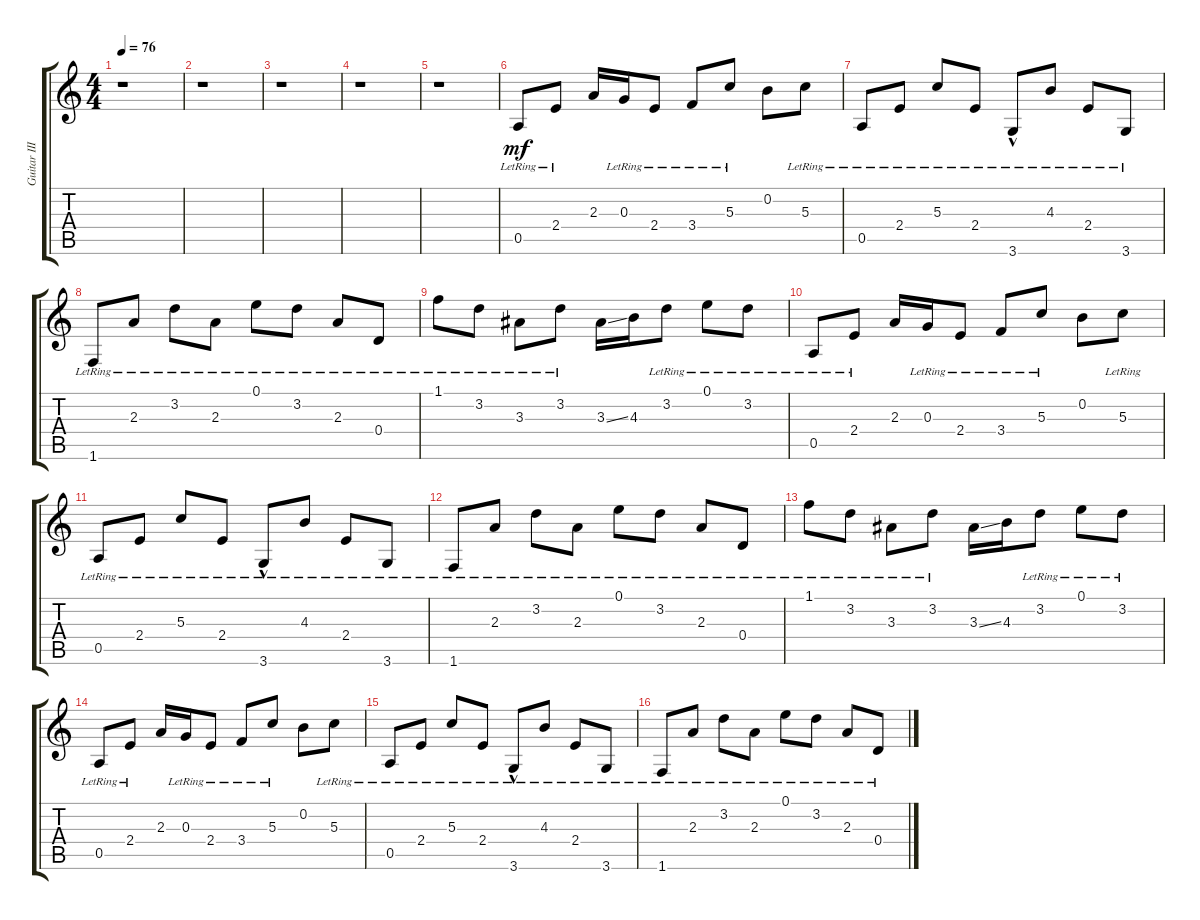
\track ("Guitar III" "Guitar III") {instrument electricguitarclean}
\staff {score tabs}
\tuning (E4 B3 G3 D3 A2 E2) {hide}
\ts (4 4)
\tempo 76
\clef g2
\ks c
r.1{dy mf instrument electricguitarclean} |
r.1 |
r.1 |
r.1 |
r.1 |
0.5{lr}.8 2.4{lr}.8 2.3.16 0.3{lr}.16 2.4{lr}.8 3.4{lr}.8 5.3{lr}.8 0.2.8 5.3{lr}.8 |
0.5{lr}.8 2.4{lr}.8 5.3{lr}.8 2.4{lr}.8 3.6{hac lr}.8 4.3{lr}.8 2.4{lr}.8 3.6{lr}.8 |
1.6{lr}.8 2.3{lr}.8 3.2{lr}.8 2.3{lr}.8 0.1{lr}.8 3.2{lr}.8 2.3{lr}.8 0.4{lr}.8 |
1.1{lr}.8 3.2{lr}.8 3.3{lr}.8 3.2{lr}.8 3.3{ss}.16 4.3.16 3.2{lr}.8 0.1{lr}.8 3.2{lr}.8 |
0.5{lr}.8 2.4{lr}.8 2.3.16 0.3{lr}.16 2.4{lr}.8 3.4{lr}.8 5.3{lr}.8 0.2.8 5.3{lr}.8 |
0.5{lr}.8 2.4{lr}.8 5.3{lr}.8 2.4{lr}.8 3.6{hac lr}.8 4.3{lr}.8 2.4{lr}.8 3.6{lr}.8 |
1.6{lr}.8 2.3{lr}.8 3.2{lr}.8 2.3{lr}.8 0.1{lr}.8 3.2{lr}.8 2.3{lr}.8 0.4{lr}.8 |
1.1{lr}.8 3.2{lr}.8 3.3{lr}.8 3.2{lr}.8 3.3{ss}.16 4.3.16 3.2{lr}.8 0.1{lr}.8 3.2{lr}.8 |
0.5{lr}.8 2.4{lr}.8 2.3.16 0.3{lr}.16 2.4{lr}.8 3.4{lr}.8 5.3{lr}.8 0.2.8 5.3{lr}.8 |
0.5{lr}.8 2.4{lr}.8 5.3{lr}.8 2.4{lr}.8 3.6{hac lr}.8 4.3{lr}.8 2.4{lr}.8 3.6{lr}.8 |
1.6{lr}.8 2.3{lr}.8 3.2{lr}.8 2.3{lr}.8 0.1{lr}.8 3.2{lr}.8 2.3{lr}.8 0.4{lr}.8
